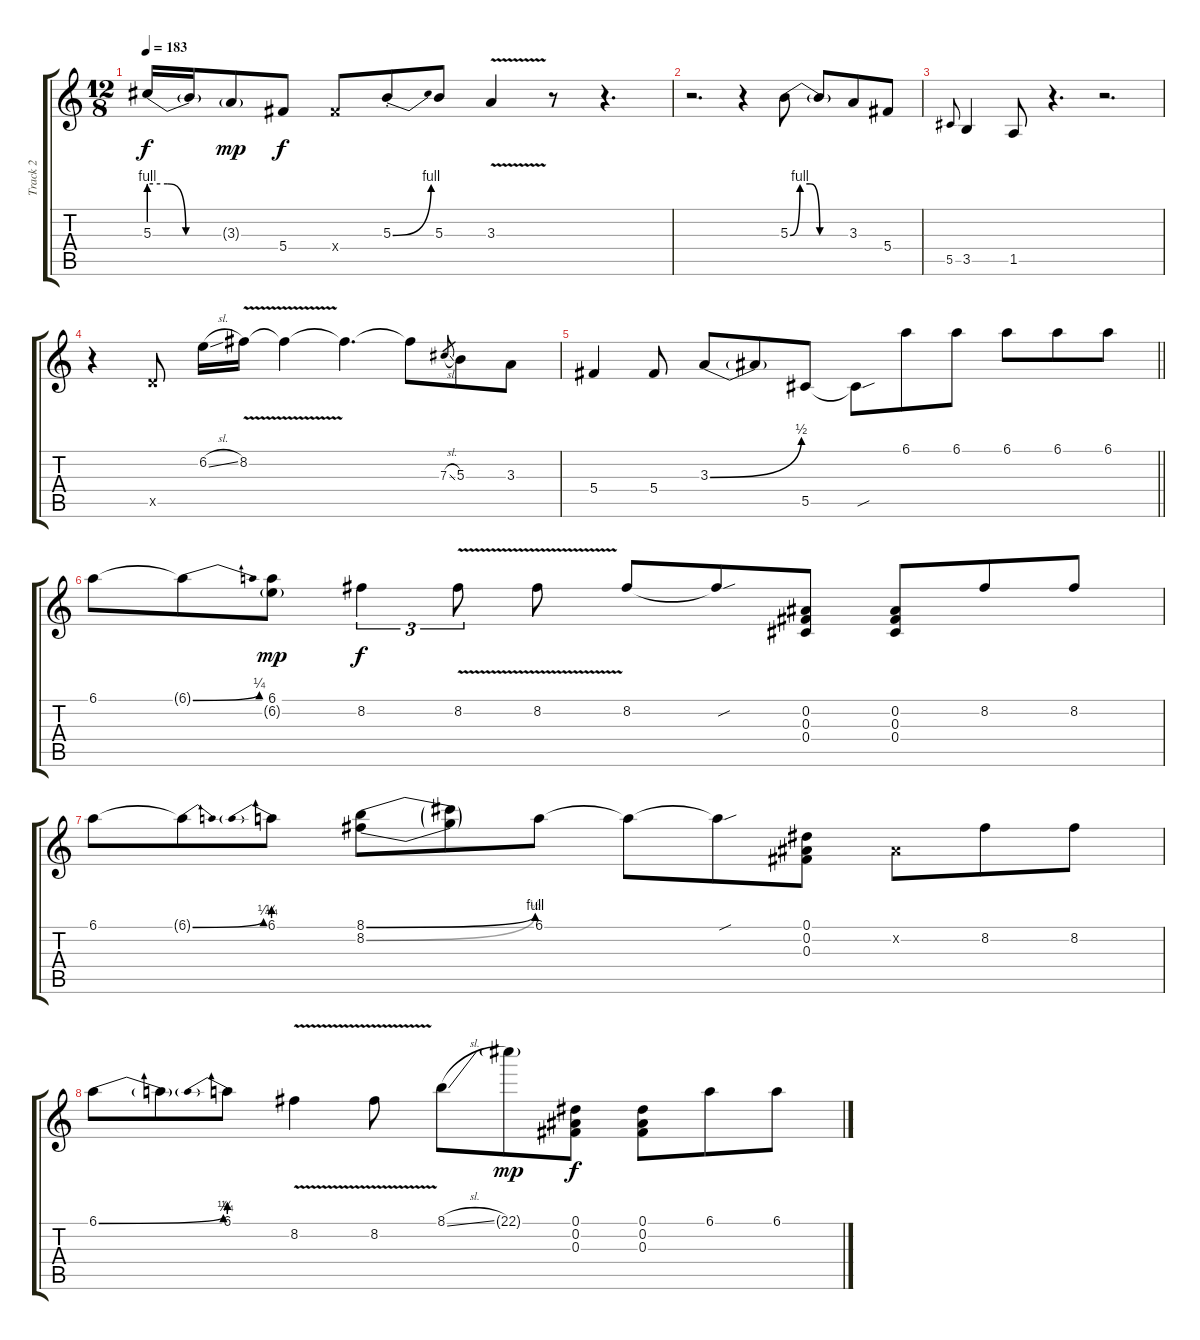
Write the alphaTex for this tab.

\track ("Track 2" "Track 2") {instrument overdrivenguitar}
\staff {score tabs}
\tuning (Eb4 Bb3 Gb3 Db3 Ab2 Eb2) {hide}
\ts (12 8)
\tempo 183
\clef g2
\ks c
5.3{be (custom 0 4 15 4 30 0 60 0)}.16{dy f} 5.3{t}.16 3.3{g}.8{dy mp} 5.4.8{dy f} 5.4{x}.8 5.3{be (bend 0 0 60 4) st}.8 5.3.8 3.3{v}.4 r.8 r.4{d} |
r.2{d} r.4 5.3{be (custom 0 0 10 4 20 4 30 0 60 0)}.8 5.3{t}.8 3.3.8 5.4.8 |
5.5.8{gr onbeat} 3.5.4 1.5.8 r.4{d} r.2{d} |
r.4 6.5{x}.8 6.2{sl}.16 8.2{v}.16 8.2{t}.4 8.2{t}.4{d} 8.2{t}.8 7.3{sl}.8{gr} 5.3.8 3.3.8 |
\barLineRight lightlight
5.4.4 5.4.8 3.3{be (bend 0 0 60 2)}.8 3.3{t}.8 5.5.8 5.5{sou t}.8 6.1.8 6.1.8 6.1.8 6.1.8 6.1.8 |
6.1.8 6.1{be (bend 0 0 60 1) t}.8 (6.1 6.2{g}).8{dy mp} 8.2.4{tu (3 2) dy f} 8.2{v}.8{tu (3 2)} 8.2{v}.8 8.2.8 8.2{sou t}.8 (0.2 0.3 0.4).8 (0.2 0.3 0.4).8 8.2.8 8.2.8 |
6.1.8 6.1{be (bend 0 0 60 1) t}.8 6.1{be (prebend 0 1 60 1)}.8 (8.1{be (bend 0 0 60 4)} 8.2{be (bend 0 0 60 2)}).8 (8.1{t} 8.2{t}).8 6.1.8 6.1{t}.8 6.1{sou t}.8 (0.1 0.2 0.3).8 0.2{x}.8 8.2.8 8.2.8 |
6.1{be (bend 0 0 60 1)}.8 6.1{t}.8 6.1{be (prebend 0 1 60 1)}.8 8.2{v}.4 8.2{v}.8 8.1{sl}.8 22.1{g}.8{dy mp} (0.1 0.2 0.3).8{dy f} (0.1 0.2 0.3).8 6.1.8 6.1.8
